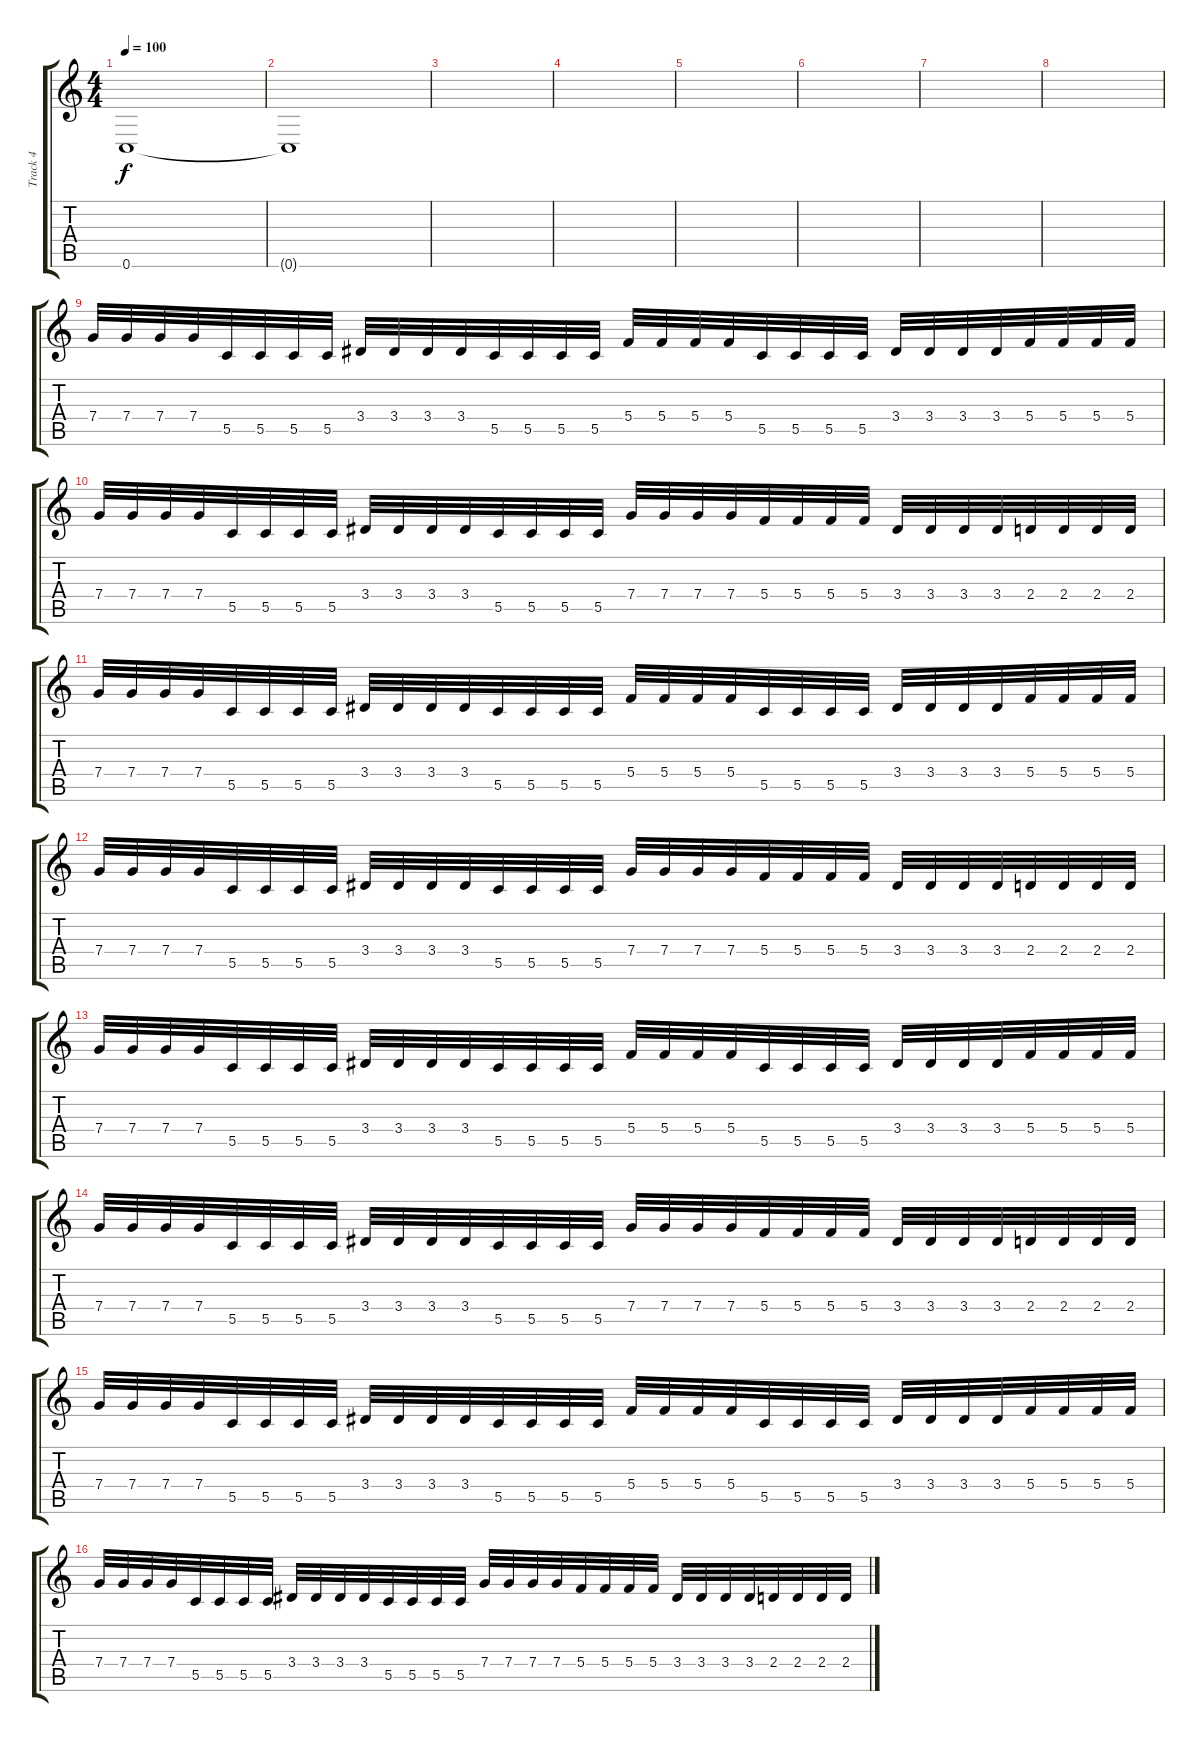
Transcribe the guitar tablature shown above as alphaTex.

\track ("Track 4" "Track 4") {instrument electricbassfinger}
\staff {score tabs}
\tuning (D4 A3 F3 C3 G2 C2) {hide}
\ts (4 4)
\tempo 100
\clef g2
\ks c
0.6.1{dy f} |
0.6{t}.1 |
|
|
|
|
|
|
7.4.32 7.4.32 7.4.32 7.4.32 5.5.32 5.5.32 5.5.32 5.5.32 3.4.32 3.4.32 3.4.32 3.4.32 5.5.32 5.5.32 5.5.32 5.5.32 5.4.32 5.4.32 5.4.32 5.4.32 5.5.32 5.5.32 5.5.32 5.5.32 3.4.32 3.4.32 3.4.32 3.4.32 5.4.32 5.4.32 5.4.32 5.4.32 |
7.4.32 7.4.32 7.4.32 7.4.32 5.5.32 5.5.32 5.5.32 5.5.32 3.4.32 3.4.32 3.4.32 3.4.32 5.5.32 5.5.32 5.5.32 5.5.32 7.4.32 7.4.32 7.4.32 7.4.32 5.4.32 5.4.32 5.4.32 5.4.32 3.4.32 3.4.32 3.4.32 3.4.32 2.4.32 2.4.32 2.4.32 2.4.32 |
7.4.32 7.4.32 7.4.32 7.4.32 5.5.32 5.5.32 5.5.32 5.5.32 3.4.32 3.4.32 3.4.32 3.4.32 5.5.32 5.5.32 5.5.32 5.5.32 5.4.32 5.4.32 5.4.32 5.4.32 5.5.32 5.5.32 5.5.32 5.5.32 3.4.32 3.4.32 3.4.32 3.4.32 5.4.32 5.4.32 5.4.32 5.4.32 |
7.4.32 7.4.32 7.4.32 7.4.32 5.5.32 5.5.32 5.5.32 5.5.32 3.4.32 3.4.32 3.4.32 3.4.32 5.5.32 5.5.32 5.5.32 5.5.32 7.4.32 7.4.32 7.4.32 7.4.32 5.4.32 5.4.32 5.4.32 5.4.32 3.4.32 3.4.32 3.4.32 3.4.32 2.4.32 2.4.32 2.4.32 2.4.32 |
7.4.32 7.4.32 7.4.32 7.4.32 5.5.32 5.5.32 5.5.32 5.5.32 3.4.32 3.4.32 3.4.32 3.4.32 5.5.32 5.5.32 5.5.32 5.5.32 5.4.32 5.4.32 5.4.32 5.4.32 5.5.32 5.5.32 5.5.32 5.5.32 3.4.32 3.4.32 3.4.32 3.4.32 5.4.32 5.4.32 5.4.32 5.4.32 |
7.4.32 7.4.32 7.4.32 7.4.32 5.5.32 5.5.32 5.5.32 5.5.32 3.4.32 3.4.32 3.4.32 3.4.32 5.5.32 5.5.32 5.5.32 5.5.32 7.4.32 7.4.32 7.4.32 7.4.32 5.4.32 5.4.32 5.4.32 5.4.32 3.4.32 3.4.32 3.4.32 3.4.32 2.4.32 2.4.32 2.4.32 2.4.32 |
7.4.32 7.4.32 7.4.32 7.4.32 5.5.32 5.5.32 5.5.32 5.5.32 3.4.32 3.4.32 3.4.32 3.4.32 5.5.32 5.5.32 5.5.32 5.5.32 5.4.32 5.4.32 5.4.32 5.4.32 5.5.32 5.5.32 5.5.32 5.5.32 3.4.32 3.4.32 3.4.32 3.4.32 5.4.32 5.4.32 5.4.32 5.4.32 |
7.4.32 7.4.32 7.4.32 7.4.32 5.5.32 5.5.32 5.5.32 5.5.32 3.4.32 3.4.32 3.4.32 3.4.32 5.5.32 5.5.32 5.5.32 5.5.32 7.4.32 7.4.32 7.4.32 7.4.32 5.4.32 5.4.32 5.4.32 5.4.32 3.4.32 3.4.32 3.4.32 3.4.32 2.4.32 2.4.32 2.4.32 2.4.32
